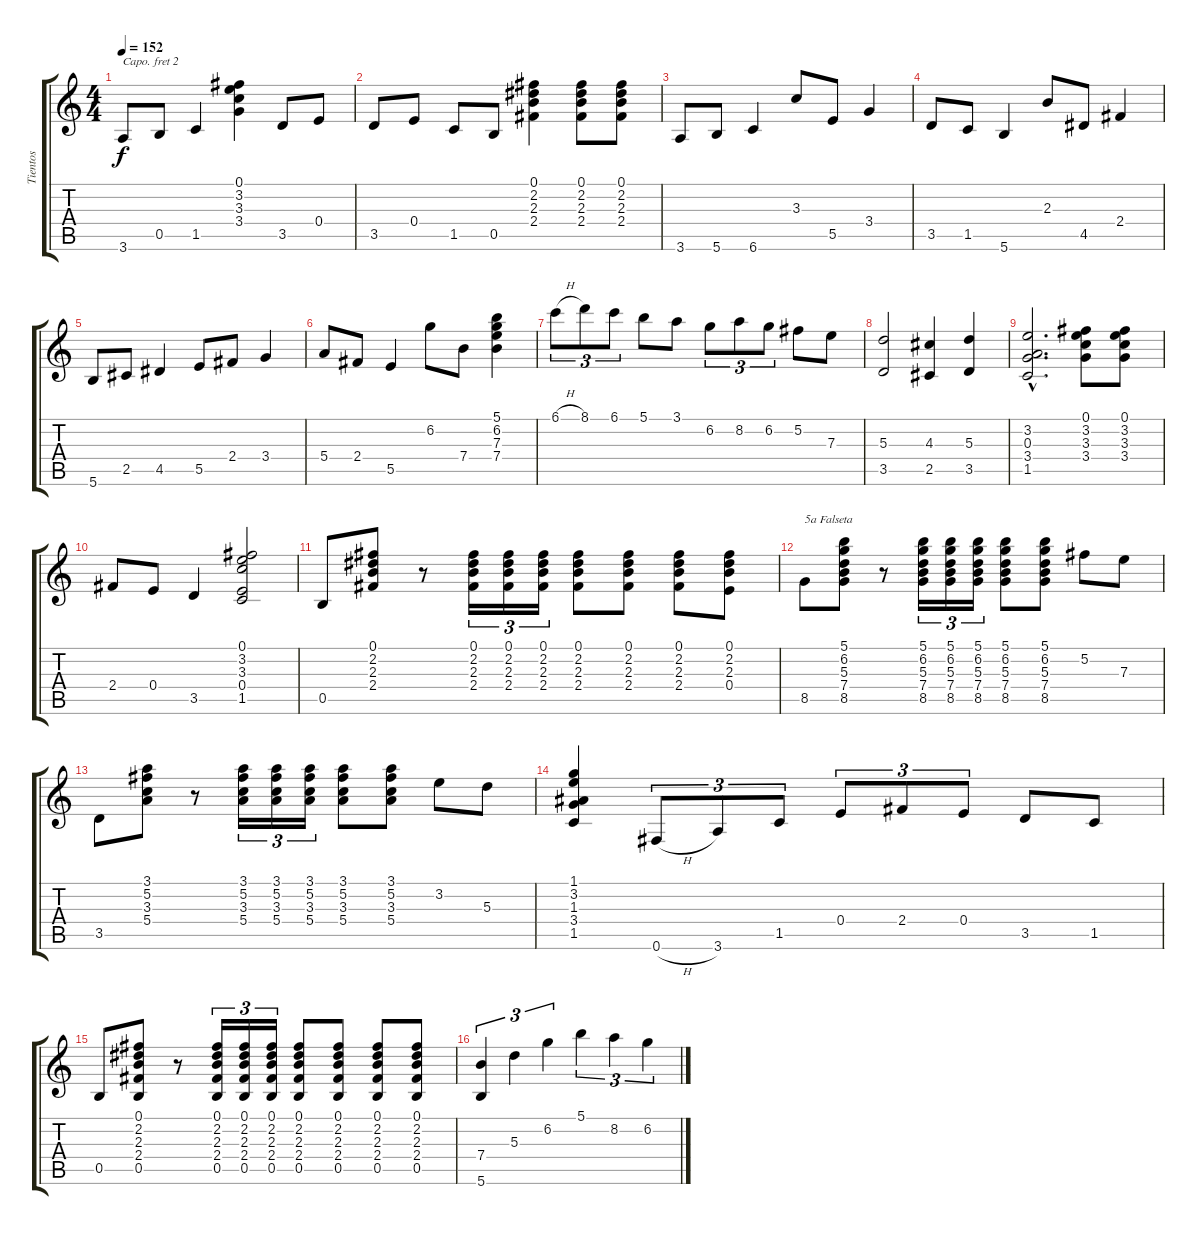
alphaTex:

\track ("Tientos" "Tientos") {instrument acousticguitarnylon}
\staff {score tabs}
\capo 2
\tuning (E4 B3 G3 D3 A2 E2) {hide}
\ts (4 4)
\tempo 152
\clef g2
\ks c
3.6.8{dy f} 0.5.8 1.5.4 (0.1 3.2 3.3 3.4).4 3.5.8 0.4.8 |
3.5.8 0.4.8 1.5.8 0.5.8 (0.1 2.2 2.3 2.4).4 (0.1 2.2 2.3 2.4).8 (0.1 2.2 2.3 2.4).8 |
3.6.8 5.6.8 6.6.4 3.3.8 5.5.8 3.4.4 |
3.5.8 1.5.8 5.6.4 2.3.8 4.5.8 2.4.4 |
5.6.8 2.5.8 4.5.4 5.5.8 2.4.8 3.4.4 |
5.4.8 2.4.8 5.5.4 6.2.8 7.4.8 (5.1 6.2 7.3 7.4).4 |
6.1{h}.8{tu (3 2)} 8.1.8{tu (3 2)} 6.1.8{tu (3 2)} 5.1.8 3.1.8 6.2.8{tu (3 2)} 8.2.8{tu (3 2)} 6.2.8{tu (3 2)} 5.2.8 7.3.8 |
(5.3 3.5).2 (4.3 2.5).4 (5.3 3.5).4 |
(3.2{hac} 0.3{hac} 3.4{hac} 1.5{hac}).2{d} (0.1 3.2 3.3 3.4).8 (0.1 3.2 3.3 3.4).8 |
2.4.8 0.4.8 3.5.4 (0.1 3.2 3.3 0.4 1.5).2 |
0.5.8 (0.1 2.2 2.3 2.4).8 r.8 (0.1 2.2 2.3 2.4).16{tu (3 2)} (0.1 2.2 2.3 2.4).16{tu (3 2)} (0.1 2.2 2.3 2.4).16{tu (3 2)} (0.1 2.2 2.3 2.4).8 (0.1 2.2 2.3 2.4).8 (0.1 2.2 2.3 2.4).8 (0.1 2.2 2.3 0.4).8 |
8.5.8{txt "5a Falseta"} (5.1 6.2 5.3 7.4 8.5).8 r.8 (5.1 6.2 5.3 7.4 8.5).16{tu (3 2)} (5.1 6.2 5.3 7.4 8.5).16{tu (3 2)} (5.1 6.2 5.3 7.4 8.5).16{tu (3 2)} (5.1 6.2 5.3 7.4 8.5).8 (5.1 6.2 5.3 7.4 8.5).8 5.2.8 7.3.8 |
3.5.8 (3.1 5.2 3.3 5.4).8 r.8 (3.1 5.2 3.3 5.4).16{tu (3 2)} (3.1 5.2 3.3 5.4).16{tu (3 2)} (3.1 5.2 3.3 5.4).16{tu (3 2)} (3.1 5.2 3.3 5.4).8 (3.1 5.2 3.3 5.4).8 3.2.8 5.3.8 |
(1.1 3.2 1.3 3.4 1.5).4 0.6{h}.8{tu (3 2)} 3.6.8{tu (3 2)} 1.5.8{tu (3 2)} 0.4.8{tu (3 2)} 2.4.8{tu (3 2)} 0.4.8{tu (3 2)} 3.5.8 1.5.8 |
0.5.8 (0.1 2.2 2.3 2.4 0.5).8 r.8 (0.1 2.2 2.3 2.4 0.5).16{tu (3 2)} (0.1 2.2 2.3 2.4 0.5).16{tu (3 2)} (0.1 2.2 2.3 2.4 0.5).16{tu (3 2)} (0.1 2.2 2.3 2.4 0.5).8 (0.1 2.2 2.3 2.4 0.5).8 (0.1 2.2 2.3 2.4 0.5).8 (0.1 2.2 2.3 2.4 0.5).8 |
(7.4 5.6).4{tu (3 2)} 5.3.4{tu (3 2)} 6.2.4{tu (3 2)} 5.1.4{tu (3 2)} 8.2.4{tu (3 2)} 6.2.4{tu (3 2)}
